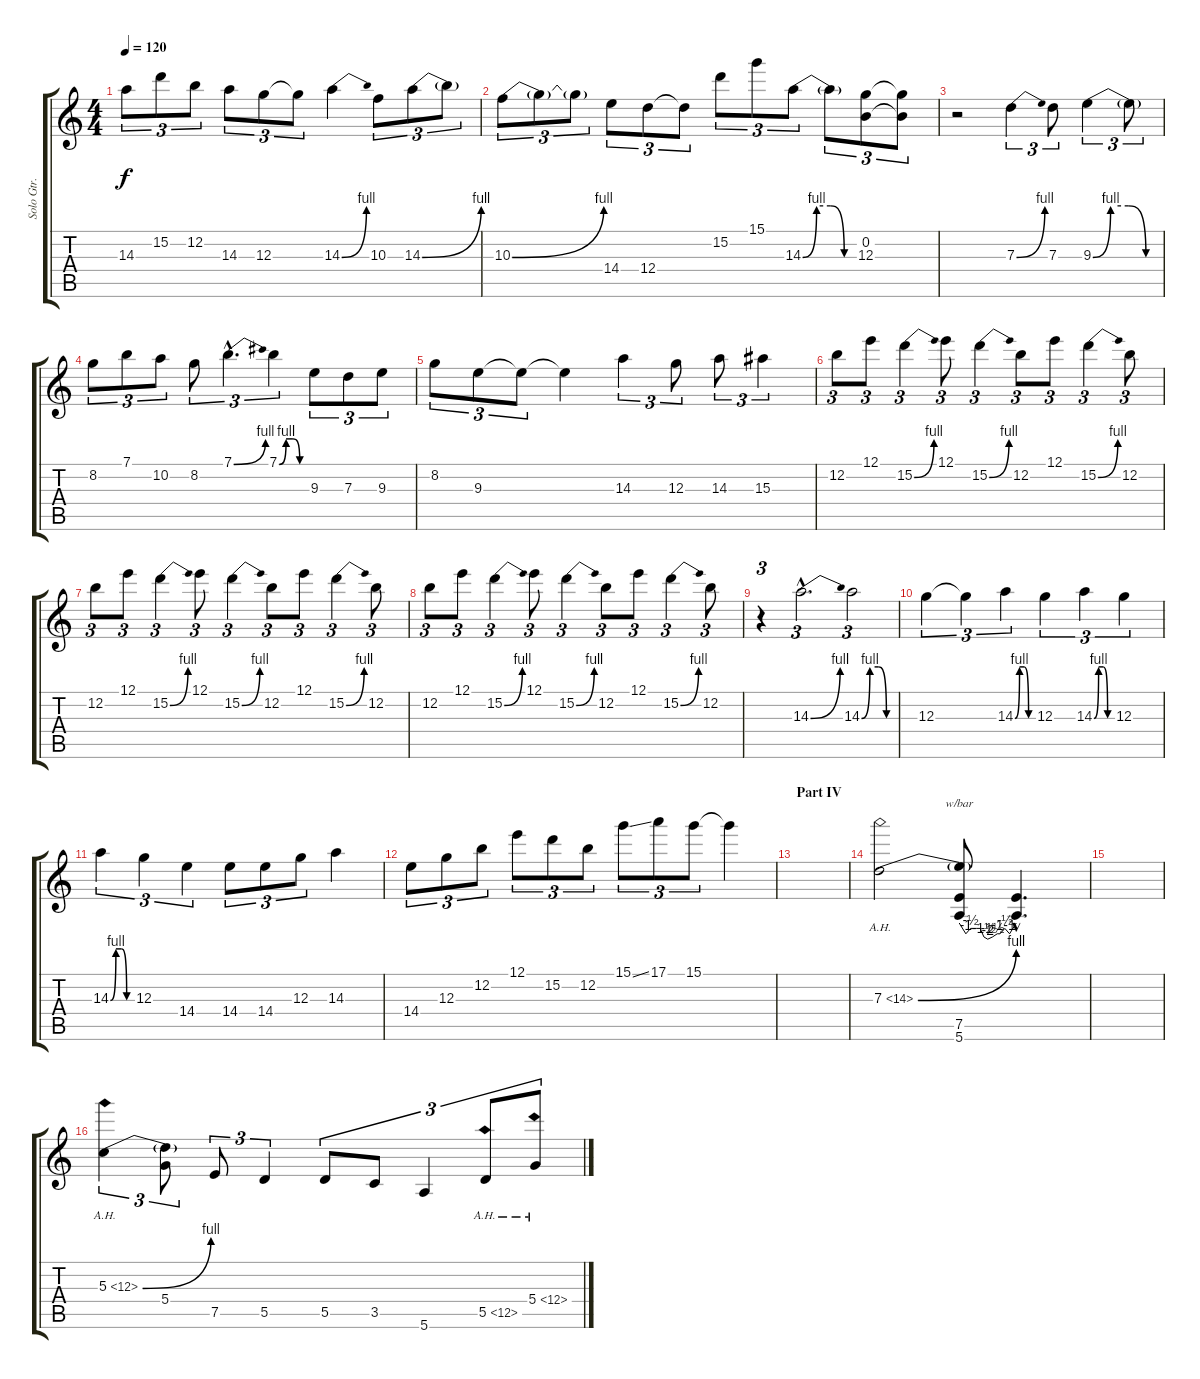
\track ("Solo Gtr. 3" "Solo Gtr. ") {instrument distortionguitar}
\staff {score tabs}
\tuning (E4 B3 G3 D3 A2 E2) {hide}
\ts (4 4)
\tempo 120
\clef g2
\ks c
14.3.8{tu (3 2) dy f} 15.2.8{tu (3 2)} 12.2.8{tu (3 2)} 14.3.8{tu (3 2)} 12.3.8{tu (3 2)} 12.3{t}.8{tu (3 2)} 14.3{be (bend 0 0 60 4)}.4 10.3.8{tu (3 2)} 14.3{be (bend 0 0 60 4)}.8{tu (3 2)} 14.3{t}.8{tu (3 2)} |
10.3{be (bend 0 0 60 4)}.8{tu (3 2)} 10.3{t}.8{tu (3 2)} 10.3{t}.8{tu (3 2)} 14.4.8{tu (3 2)} 12.4.8{tu (3 2)} 12.4{t}.8{tu (3 2)} 15.2.8{tu (3 2)} 15.1.8{tu (3 2)} 14.3{be (custom 0 0 15 4 30 4 45 0 60 0)}.8{tu (3 2)} 14.3{t}.8{tu (3 2)} (0.2 12.3).8{tu (3 2)} (0.2{t} 12.3{t}).8{tu (3 2)} |
r.2 7.3{be (bend 0 0 60 4)}.4{tu (3 2)} 7.3.8{tu (3 2)} 9.3{be (custom 0 0 15 4 30 4 45 0 60 0)}.4{tu (3 2)} 9.3{t}.8{tu (3 2)} |
8.2.8{tu (3 2)} 7.1.8{tu (3 2)} 10.2.8{tu (3 2)} 8.2.8{tu (3 2)} 7.1{be (bend 0 0 60 4) hac}.4{d tu (3 2)} 7.1{be (custom 0 0 15 4 30 4 45 0 60 0)}.4{tu (3 2)} 9.3.8{tu (3 2)} 7.3.8{tu (3 2)} 9.3.8{tu (3 2)} |
8.2.8{tu (3 2)} 9.3.8{tu (3 2)} 9.3{t}.8{tu (3 2)} 9.3{t}.4 14.3.4{tu (3 2)} 12.3.8{tu (3 2)} 14.3.8{tu (3 2)} 15.3.4{tu (3 2)} |
12.2.8{tu (3 2)} 12.1.8{tu (3 2)} 15.2{be (bend 0 0 60 4)}.4{tu (3 2)} 12.1.8{tu (3 2)} 15.2{be (bend 0 0 60 4)}.4{tu (3 2)} 12.2.8{tu (3 2)} 12.1.8{tu (3 2)} 15.2{be (bend 0 0 60 4)}.4{tu (3 2)} 12.2.8{tu (3 2)} |
12.2.8{tu (3 2)} 12.1.8{tu (3 2)} 15.2{be (bend 0 0 60 4)}.4{tu (3 2)} 12.1.8{tu (3 2)} 15.2{be (bend 0 0 60 4)}.4{tu (3 2)} 12.2.8{tu (3 2)} 12.1.8{tu (3 2)} 15.2{be (bend 0 0 60 4)}.4{tu (3 2)} 12.2.8{tu (3 2)} |
12.2.8{tu (3 2)} 12.1.8{tu (3 2)} 15.2{be (bend 0 0 60 4)}.4{tu (3 2)} 12.1.8{tu (3 2)} 15.2{be (bend 0 0 60 4)}.4{tu (3 2)} 12.2.8{tu (3 2)} 12.1.8{tu (3 2)} 15.2{be (bend 0 0 60 4)}.4{tu (3 2)} 12.2.8{tu (3 2)} |
r.4{tu (3 2)} 14.3{be (bend 0 0 60 4) hac}.2{d tu (3 2)} 14.3{be (custom 0 0 15 4 30 4 45 0 60 0)}.2{tu (3 2)} |
12.3.4{tu (3 2)} 12.3{t}.4{tu (3 2)} 14.3{be (custom 0 0 15 4 30 4 45 0 60 0)}.4{tu (3 2)} 12.3.4{tu (3 2)} 14.3{be (custom 0 0 15 4 30 4 45 0 60 0)}.4{tu (3 2)} 12.3.4{tu (3 2)} |
14.3{be (custom 0 0 15 4 30 4 45 0 60 0)}.4{tu (3 2)} 12.3.4{tu (3 2)} 14.4.4{tu (3 2)} 14.4.8{tu (3 2)} 14.4.8{tu (3 2)} 12.3.8{tu (3 2)} 14.3.4 |
14.4.8{tu (3 2)} 12.3.8{tu (3 2)} 12.2.8{tu (3 2)} 12.1.8{tu (3 2)} 15.2.8{tu (3 2)} 12.2.8{tu (3 2)} 15.1{ss}.8{tu (3 2)} 17.1.8{tu (3 2)} 15.1.8{tu (3 2)} 15.1{t}.4 |
\section ("" "Part IV")
|
7.3{be (bend 0 0 60 4) ah 7}.2 (7.3{t} 7.5 5.6).8{tbe (custom default 0 0 7 -4 12 -2 18 -2 22 -2 26 -6 30 -8 35 -6 40 -4 43 -4 48 -2 53 -4 60 0)} (7.5{hac t} 5.6{hac t}).4{d} |
|
5.3{be (bend 0 0 60 4) ah 7}.4{tu (3 2)} (5.3{t} 5.4).8{tu (3 2)} 7.5.8{tu (3 2)} 5.5.4{tu (3 2)} 5.5.8{tu (3 2)} 3.5.8{tu (3 2)} 5.6.4{tu (3 2)} 5.5{ah 7}.8{tu (3 2)} 5.4{ah 7}.8{tu (3 2)}
